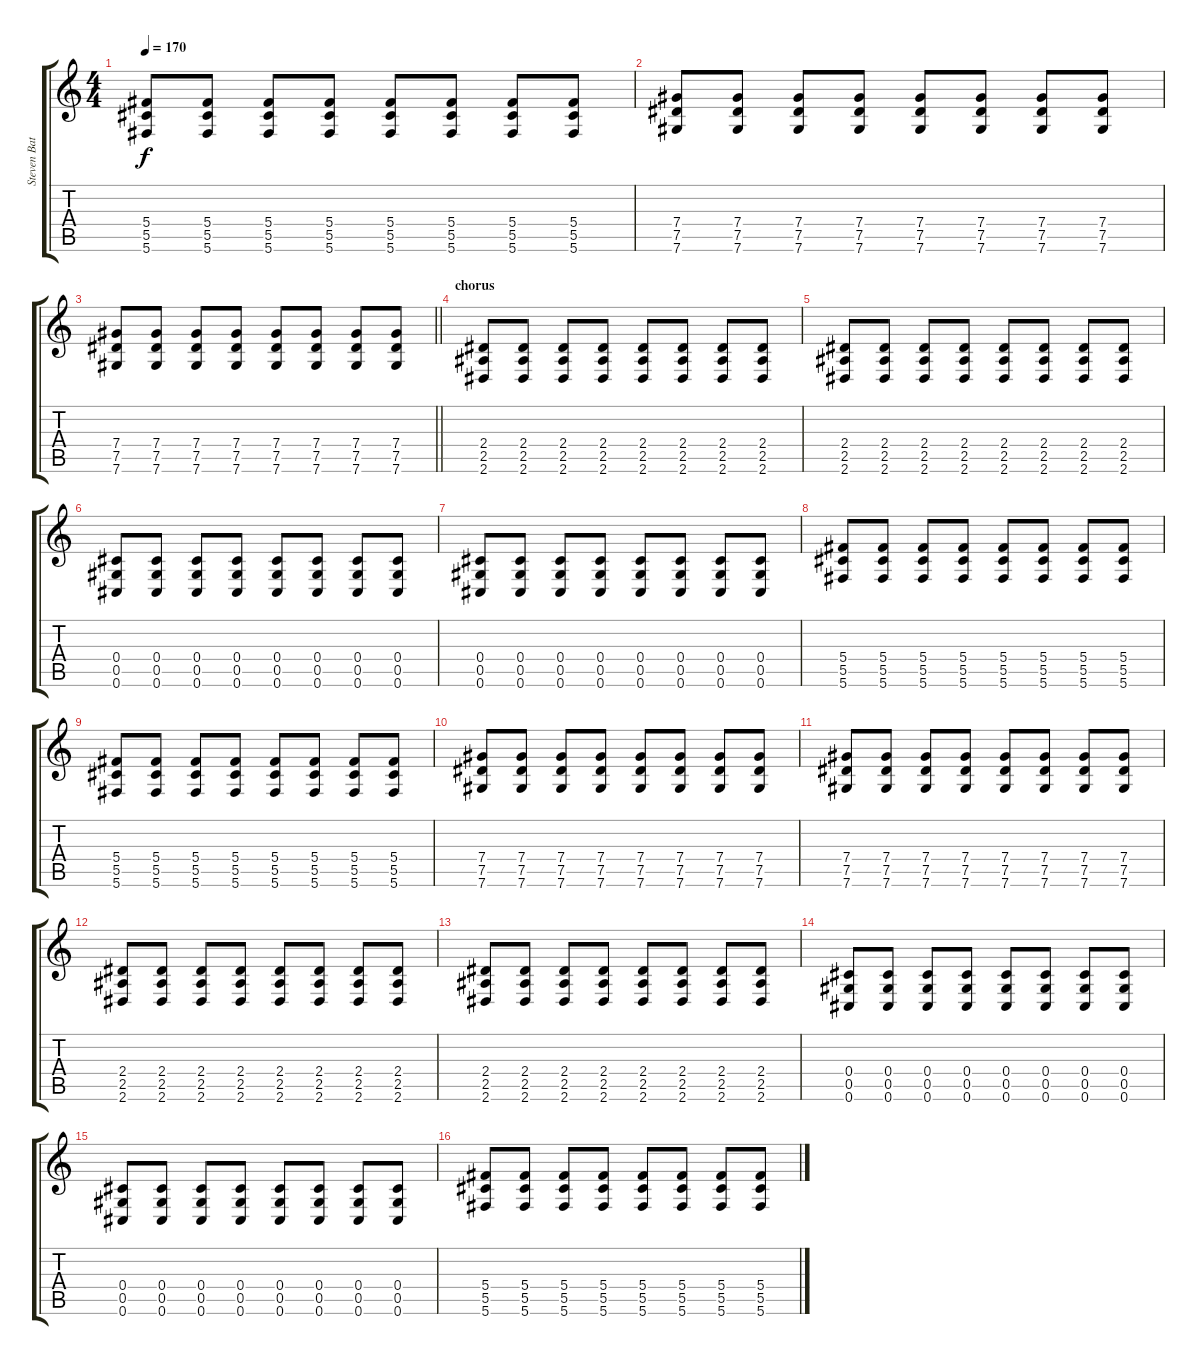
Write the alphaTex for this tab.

\track ("Steven Battelle (Rythm)" "Steven Bat") {instrument distortionguitar}
\staff {score tabs}
\tuning (Eb4 Bb3 Gb3 Db3 Ab2 Db2) {hide}
\ts (4 4)
\tempo 170
\clef g2
\ks c
(5.4 5.5 5.6).8{dy f} (5.4 5.5 5.6).8 (5.4 5.5 5.6).8 (5.4 5.5 5.6).8 (5.4 5.5 5.6).8 (5.4 5.5 5.6).8 (5.4 5.5 5.6).8 (5.4 5.5 5.6).8 |
(7.4 7.5 7.6).8 (7.4 7.5 7.6).8 (7.4 7.5 7.6).8 (7.4 7.5 7.6).8 (7.4 7.5 7.6).8 (7.4 7.5 7.6).8 (7.4 7.5 7.6).8 (7.4 7.5 7.6).8 |
\barLineRight lightlight
(7.4 7.5 7.6).8 (7.4 7.5 7.6).8 (7.4 7.5 7.6).8 (7.4 7.5 7.6).8 (7.4 7.5 7.6).8 (7.4 7.5 7.6).8 (7.4 7.5 7.6).8 (7.4 7.5 7.6).8 |
\section ("" "chorus")
(2.4 2.5 2.6).8 (2.4 2.5 2.6).8 (2.4 2.5 2.6).8 (2.4 2.5 2.6).8 (2.4 2.5 2.6).8 (2.4 2.5 2.6).8 (2.4 2.5 2.6).8 (2.4 2.5 2.6).8 |
(2.4 2.5 2.6).8 (2.4 2.5 2.6).8 (2.4 2.5 2.6).8 (2.4 2.5 2.6).8 (2.4 2.5 2.6).8 (2.4 2.5 2.6).8 (2.4 2.5 2.6).8 (2.4 2.5 2.6).8 |
(0.4 0.5 0.6).8 (0.4 0.5 0.6).8 (0.4 0.5 0.6).8 (0.4 0.5 0.6).8 (0.4 0.5 0.6).8 (0.4 0.5 0.6).8 (0.4 0.5 0.6).8 (0.4 0.5 0.6).8 |
(0.4 0.5 0.6).8 (0.4 0.5 0.6).8 (0.4 0.5 0.6).8 (0.4 0.5 0.6).8 (0.4 0.5 0.6).8 (0.4 0.5 0.6).8 (0.4 0.5 0.6).8 (0.4 0.5 0.6).8 |
(5.4 5.5 5.6).8 (5.4 5.5 5.6).8 (5.4 5.5 5.6).8 (5.4 5.5 5.6).8 (5.4 5.5 5.6).8 (5.4 5.5 5.6).8 (5.4 5.5 5.6).8 (5.4 5.5 5.6).8 |
(5.4 5.5 5.6).8 (5.4 5.5 5.6).8 (5.4 5.5 5.6).8 (5.4 5.5 5.6).8 (5.4 5.5 5.6).8 (5.4 5.5 5.6).8 (5.4 5.5 5.6).8 (5.4 5.5 5.6).8 |
(7.4 7.5 7.6).8 (7.4 7.5 7.6).8 (7.4 7.5 7.6).8 (7.4 7.5 7.6).8 (7.4 7.5 7.6).8 (7.4 7.5 7.6).8 (7.4 7.5 7.6).8 (7.4 7.5 7.6).8 |
(7.4 7.5 7.6).8 (7.4 7.5 7.6).8 (7.4 7.5 7.6).8 (7.4 7.5 7.6).8 (7.4 7.5 7.6).8 (7.4 7.5 7.6).8 (7.4 7.5 7.6).8 (7.4 7.5 7.6).8 |
(2.4 2.5 2.6).8 (2.4 2.5 2.6).8 (2.4 2.5 2.6).8 (2.4 2.5 2.6).8 (2.4 2.5 2.6).8 (2.4 2.5 2.6).8 (2.4 2.5 2.6).8 (2.4 2.5 2.6).8 |
(2.4 2.5 2.6).8 (2.4 2.5 2.6).8 (2.4 2.5 2.6).8 (2.4 2.5 2.6).8 (2.4 2.5 2.6).8 (2.4 2.5 2.6).8 (2.4 2.5 2.6).8 (2.4 2.5 2.6).8 |
(0.4 0.5 0.6).8 (0.4 0.5 0.6).8 (0.4 0.5 0.6).8 (0.4 0.5 0.6).8 (0.4 0.5 0.6).8 (0.4 0.5 0.6).8 (0.4 0.5 0.6).8 (0.4 0.5 0.6).8 |
(0.4 0.5 0.6).8 (0.4 0.5 0.6).8 (0.4 0.5 0.6).8 (0.4 0.5 0.6).8 (0.4 0.5 0.6).8 (0.4 0.5 0.6).8 (0.4 0.5 0.6).8 (0.4 0.5 0.6).8 |
(5.4 5.5 5.6).8 (5.4 5.5 5.6).8 (5.4 5.5 5.6).8 (5.4 5.5 5.6).8 (5.4 5.5 5.6).8 (5.4 5.5 5.6).8 (5.4 5.5 5.6).8 (5.4 5.5 5.6).8
